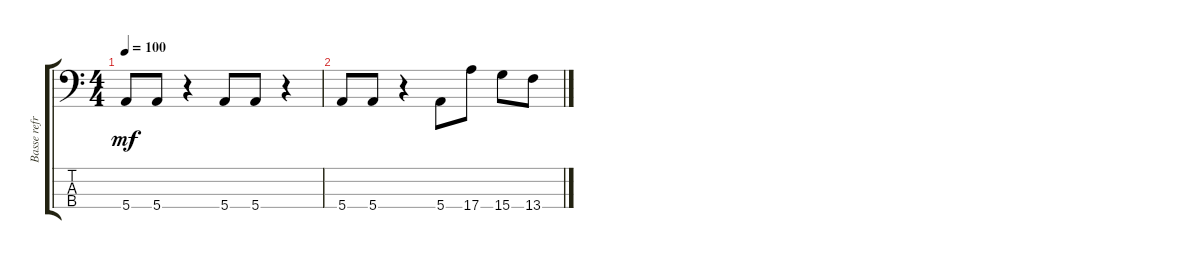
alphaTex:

\track ("Basse refrain" "Basse refr") {instrument electricbassfinger}
\staff {score tabs}
\tuning (G2 D2 A1 E1) {hide}
\ts (4 4)
\tempo 100
\clef f4
\ks c
5.4.8{dy mf} 5.4.8 r.4 5.4.8 5.4.8 r.4 |
5.4.8 5.4.8 r.4 5.4.8 17.4.8 15.4.8 13.4.8
